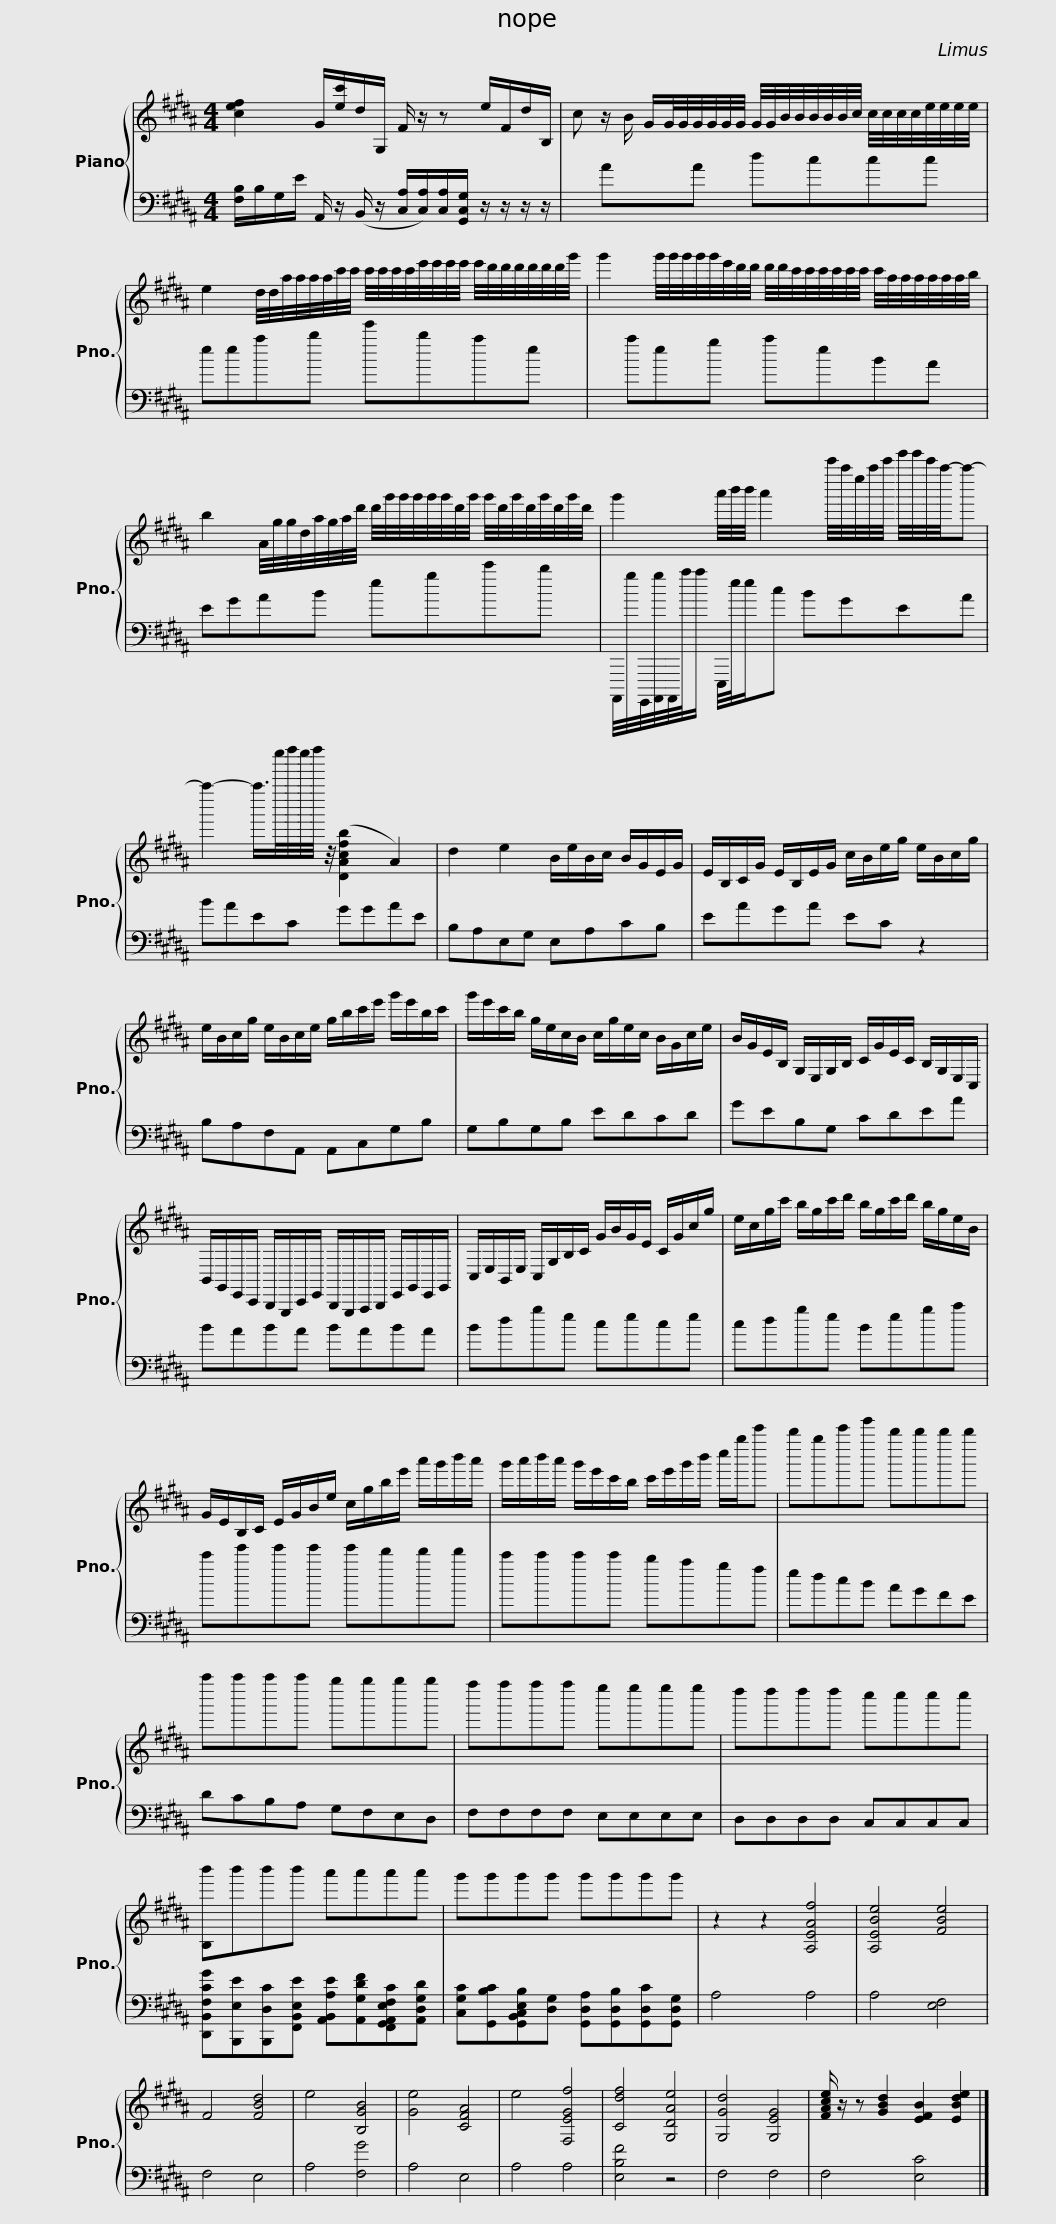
X:1
%%score { 1 | 2 }
L:1/8
M:4/4
I:linebreak $
K:B
V:1 treble
V:2 bass
V:1
 [cef]2 G/[ec']/d/G,/ F/ z/ z e/F/d/B,/ | c z/ B/ G/G/4G/4G/4G/4G/4G/4 G/4G/4B/4B/4B/4B/4B/4c/4 c/4c/4c/4c/4e/4e/4e/4e/4 |$ e2 d/4d/4a/4a/4a/4a/4c'/4c'/4 c'/4c'/4c'/4c'/4e'/4e'/4e'/4e'/4 e'/4d'/4d'/4d'/4d'/4d'/4d'/4g'/4 |$ g'2 g'/4g'/4g'/4g'/4g'/4e'/4d'/4d'/4 d'/4d'/4c'/4c'/4c'/4c'/4c'/4c'/4 c'/4a/4a/4a/4a/4a/4a/4b/4 |$ b2 A/4g/4g/4d/4a/4g/4a/4d'/4 d'/4g'/4g'/4g'/4g'/4g'/4d'/4g'/4 g'/4d'/4g'/4d'/4g'/4d'/4g'/4d'/4 |$ %5
 g'2 a'/4b'/4b'/4 a'2 c'''/4a''/4e''/4a''/4c'''/4 e'''/4e'''/4c'''/4a''/4-a''- | a''2- a''/>c''''/d''''/4c''''/4d''''/4 z/4 ([DAcfb]2 A2) |$ d2 e2 B/e/B/c/ B/G/E/G/ | E/B,/C/G/ E/B,/E/G/ c/B/e/g/ e/B/c/g/ |$ e/B/c/g/ e/B/c/e/ g/b/c'/e'/ g'/e'/b/c'/ | %10
 g'/e'/c'/b/ g/e/c/B/ c/g/e/c/ B/G/c/e/ |$ B/G/E/B,/ G,/E,/G,/B,/ C/G/E/C/ B,/G,/E,/C,/ | B,,/G,,/E,,/C,,/ B,,,/G,,,/C,,/E,,/ B,,,/G,,,/A,,,/B,,,/ E,,/G,,/E,,/G,,/ |$ C,/E,/B,,/E,/ C,/G,/B,/C/ G/B/G/E/ C/G/c/g/ | e/c/g/c'/ b/g/c'/d'/ b/g/c'/d'/ b/g/e/B/ |$ %15
 G/E/B,/C/ E/G/B/e/ c/g/b/e'/ a'/g'/b'/a'/ | g'/a'/b'/a'/ g'/e'/c'/b/ c'/e'/g'/b'/ c''/g''/c''' |$ b''g''c'''e''' b''b''b''b'' | a''a''a''a'' g''g''g''g'' | f''f''f''f'' e''e''e''e'' |$ %20
 d''d''d''d'' c''c''c''c'' | [B,b']b'b'b' a'a'a'a' | g'g'g'g' g'g'g'g' | z2 z2 [A,EAf]4 | [A,EBe]4 [FBe]4 |$ %25
 F4 [FBd]4 | e4 [B,GB]4 | [Ge]4 [CFA]4 | e4 [F,EGf]4 | [Cdf]4 [G,DAe]4 | %30
 [G,Gd]4 [G,EG]4 | [FAce]/ z/ z [GBd]2 [EFB]2 [EBde]2 |] %32
V:2
 [F,B,]/B,/G,/E/ A,,/ z/ (B,,/ z/ [C,A,]/[C,A,]/)[C,A,]/[G,,C,G,]/ z/ z/ z/ z/ |xAxA dccc |$ eeab e'bae |$xaeg aeBA |$ EGAB egc'b |$ %5
 A,,,,/4g/4G,,,,/4[A,,,,g]/4A,,,,/4a/4a/ E,,,/4e/4e/c BGEA | BAEC GGAE |$ B,A,E,G, E,A,CB, | EAGA EC z2 |$ B,A,F,A,, A,,C,G,B, | %10
 G,B,G,B, EDCD |$ GEB,G, CDEA | BABA BABA |$ Bdge cece | cdge Bega |$ %15
 c'e'e'e' e'd'd'd' | c'c'c'c' bagf |$ edcB AGFE | DCB,A, G,F,E,D, | F,F,F,F, E,E,E,E, |$ %20
 D,D,D,D, C,C,C,C, | [D,,B,,F,CG][B,,,E,E][B,,,D,C][F,,B,,E,E] [A,,B,,A,E][A,,G,DF][F,,G,,A,,E,F,C][A,,D,G,D] | [C,G,C][G,,B,C][G,,B,,C,E,B,][D,G,] [G,,D,A,][G,,D,B,][G,,D,C][G,,D,G,] | A,4 A,4 | A,4 [E,F,]4 |$ %25
 F,4 E,4 | A,4 [F,G]4 | A,4 E,4 | A,4 A,4 | [E,B,F]4 z4 | %30
 F,4 F,4 | F,4 [E,C]4 |] %32
